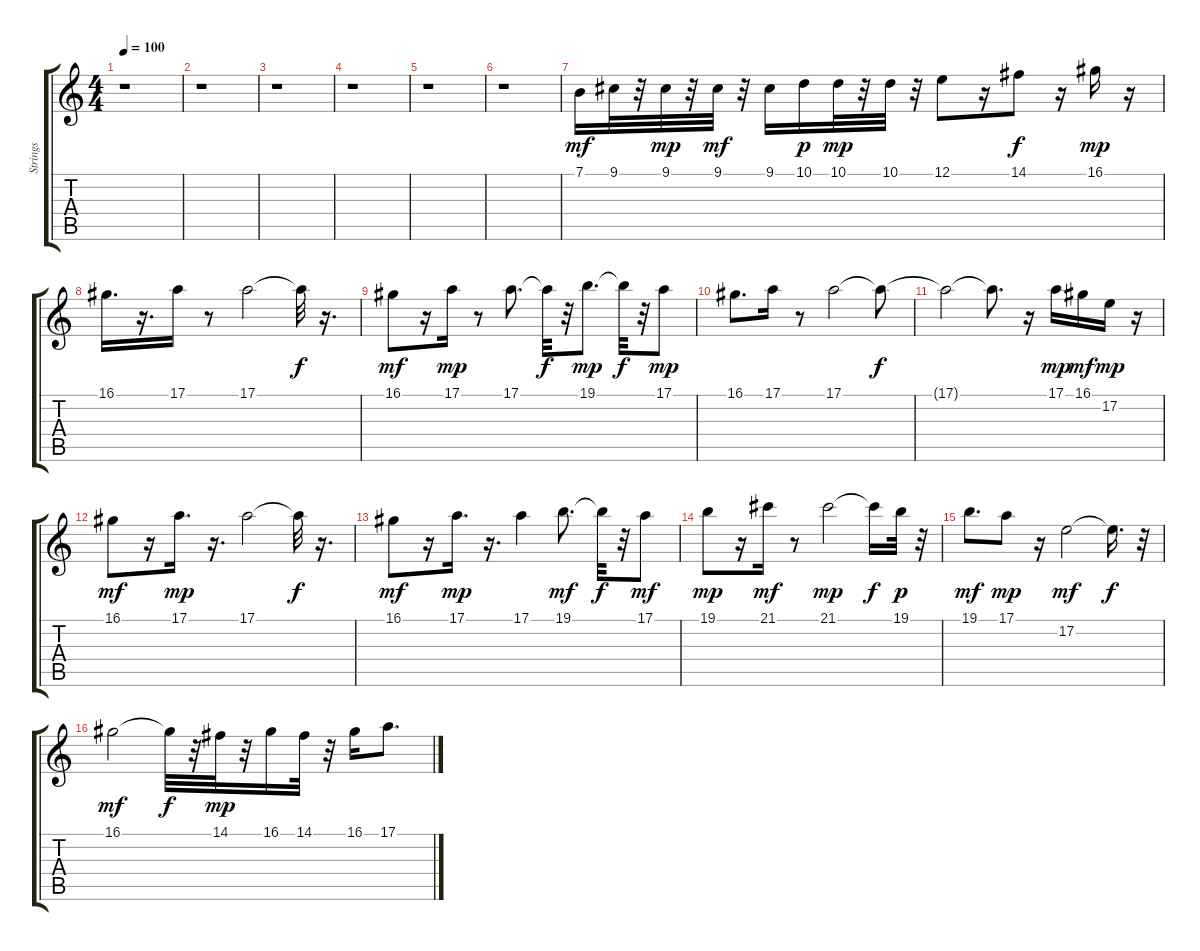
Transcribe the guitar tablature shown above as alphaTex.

\track ("Strings" "Strings") {instrument stringensemble1}
\staff {score tabs}
\tuning (E4 B3 G3 D3 A2 E2) {hide}
\ts (4 4)
\tempo 100
\clef g2
\ks c
r.1{dy f} |
r.1 |
r.1 |
r.1 |
r.1 |
r.1 |
7.1.16{dy mf} 9.1.32 r.32 9.1.32{dy mp} r.32 9.1.32{dy mf} r.32 9.1.16 10.1.16{dy p} 10.1.32{dy mp} r.32 10.1.32 r.32 12.1.8 r.16 14.1.8{dy f} r.16 16.1.16{dy mp} r.16 |
16.1.16{d} r.16{d} 17.1.16 r.8 17.1.2 17.1{t}.32{dy f} r.16{d} |
16.1.8{dy mf} r.16 17.1.16{dy mp} r.8 17.1.8{d} 17.1{t}.32{dy f} r.32 19.1.8{d dy mp} 19.1{t}.32{dy f} r.32 17.1.8{dy mp} |
16.1.8{d} 17.1.16 r.8 17.1.2 17.1{t}.8{dy f} |
17.1{t}.2 17.1{t}.8{d} r.16 17.1.16{dy mp} 16.1.16{dy mf} 17.2.16{dy mp} r.16 |
16.1.8{dy mf} r.16 17.1.16{d dy mp} r.16{d} 17.1.2 17.1{t}.32{dy f} r.16{d} |
16.1.8{dy mf} r.16 17.1.16{d dy mp} r.16{d} 17.1.4 19.1.8{d dy mf} 19.1{t}.32{dy f} r.32 17.1.8{dy mf} |
19.1.8{dy mp} r.16 21.1.16{dy mf} r.8 21.1.2{dy mp} 21.1{t}.16{dy f} 19.1.32{dy p} r.32 |
19.1.8{d dy mf} 17.1.8{dy mp} r.16 17.2.2{dy mf} 17.2{t}.16{d dy f} r.32 |
16.1.2{dy mf} 16.1{t}.32{dy f} r.32 14.1.32{dy mp} r.32 16.1.16 14.1.32 r.32 16.1.16 17.1.8{d}
